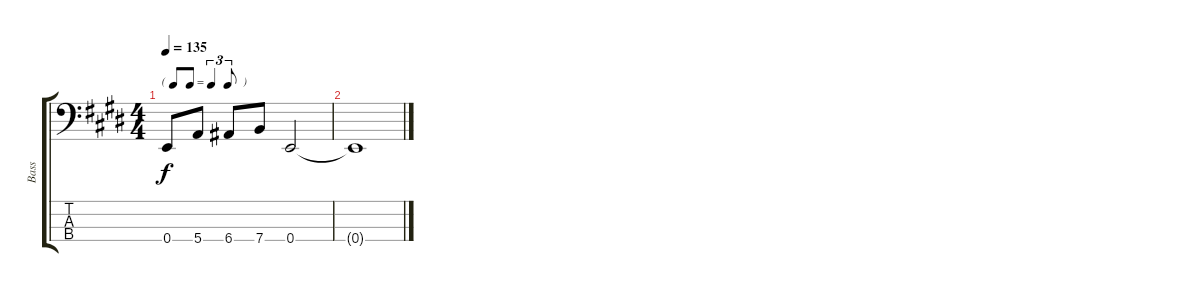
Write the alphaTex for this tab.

\track ("Bass" "Bass") {instrument electricbassfinger}
\staff {score tabs}
\tuning (G2 D2 A1 E1) {hide}
\ts (4 4)
\tf triplet8th
\tempo 135
\clef f4
\ks e
0.4.8{dy f} 5.4.8 6.4.8 7.4.8 0.4.2 |
0.4{t}.1
